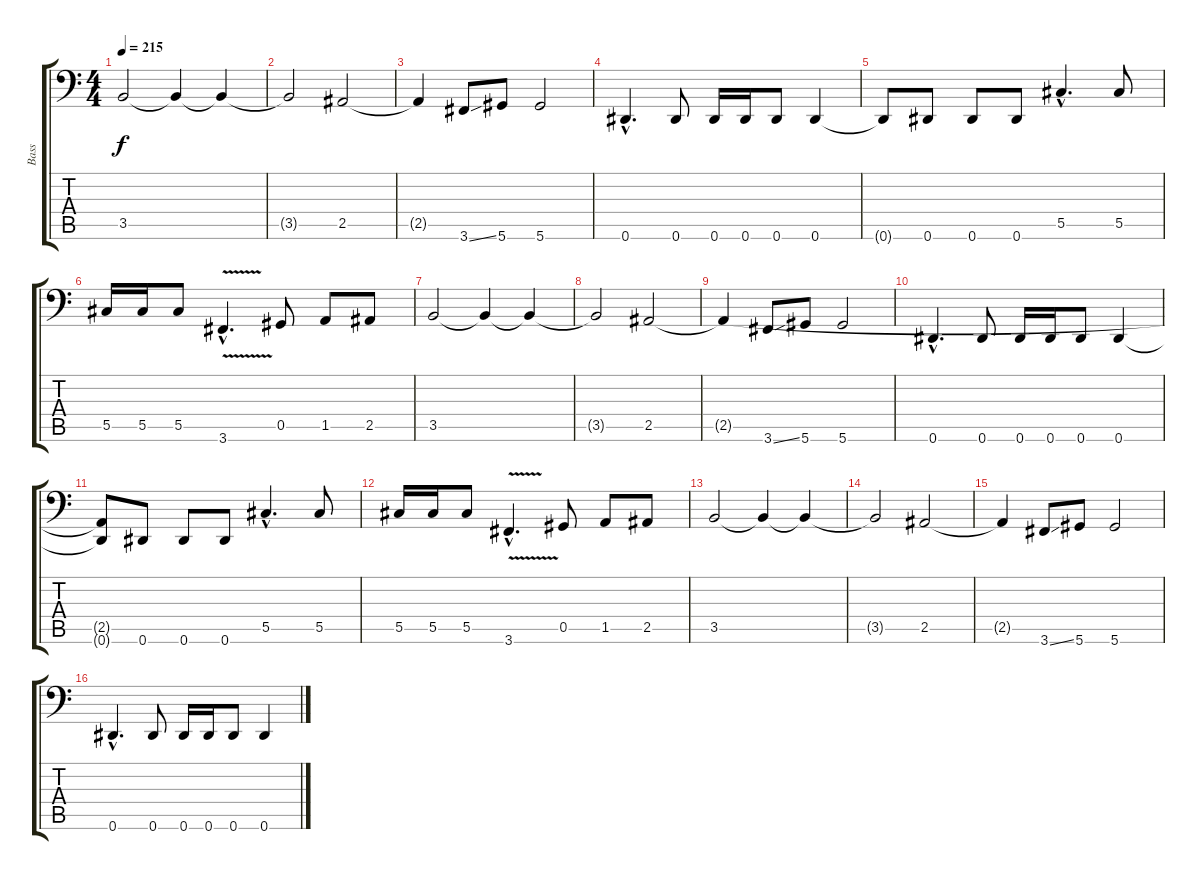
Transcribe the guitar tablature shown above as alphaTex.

\track ("Bass" "Bass") {instrument electricbasspick}
\staff {score tabs}
\tuning (Eb3 Bb2 Gb2 Db2 Ab1 Eb1) {hide}
\ts (4 4)
\tempo 215
\clef f4
\ks c
3.5.2{dy f} 3.5{t}.4 3.5{t}.4 |
3.5{t}.2 2.5.2 |
2.5{t}.4 3.6{ss}.8 5.6.8 5.6.2 |
0.6{hac}.4{d} 0.6.8 0.6.16 0.6.16 0.6.8 0.6.4 |
0.6{t}.8 0.6.8 0.6.8 0.6.8 5.5{hac}.4{d} 5.5.8 |
5.5.16 5.5.16 5.5.8 3.6{v hac}.4{d} 0.5.8 1.5.8 2.5.8 |
3.5.2 3.5{t}.4 3.5{t}.4 |
3.5{t}.2 2.5.2 |
2.5{t}.4 3.6{ss}.8 5.6.8 5.6.2 |
0.6{hac}.4{d} 0.6.8 0.6.16 0.6.16 0.6.8 0.6.4 |
(2.5{t} 0.6{t}).8 0.6.8 0.6.8 0.6.8 5.5{hac}.4{d} 5.5.8 |
5.5.16 5.5.16 5.5.8 3.6{v hac}.4{d} 0.5.8 1.5.8 2.5.8 |
3.5.2 3.5{t}.4 3.5{t}.4 |
3.5{t}.2 2.5.2 |
2.5{t}.4 3.6{ss}.8 5.6.8 5.6.2 |
0.6{hac}.4{d} 0.6.8 0.6.16 0.6.16 0.6.8 0.6.4
